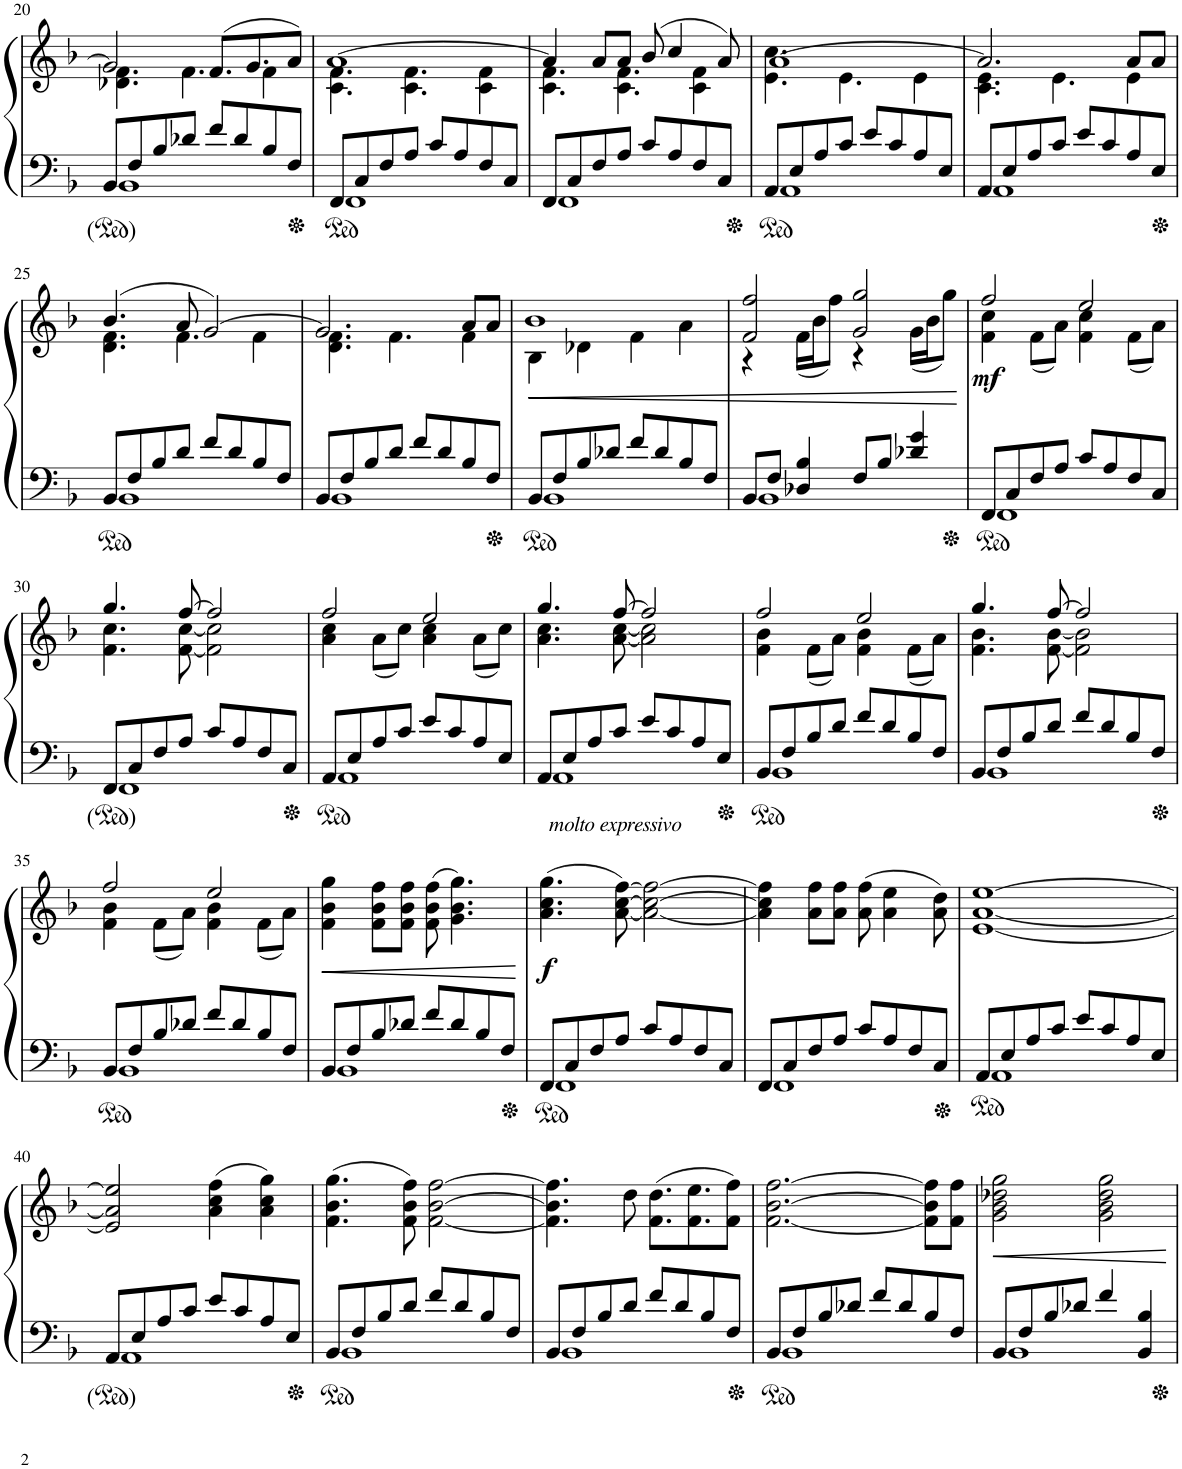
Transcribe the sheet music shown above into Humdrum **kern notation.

**kern	**kern	**dynam
*part1	*part1	*part1
*staff2	*staff1	*staff1/2
*I"Piano	*	*
*I'Pno.	*	*
!!LO:PB:g=z
*clefF4	*clefG2	*
*k[b-]	*k[b-]	*
*M4/4	*M4/4	*
*met(c)	*met(c)	*
=20	=20	=20
*^	*^	*
8BB-/L	1BB-	2g/]	4.d-X\ 4.f\	.
8F/	.	.	.	.
8B-/	.	.	.	.
8d-X/J	.	.	4.f\	.
8f/L	.	(8.f/L	.	.
8d-/	.	.	.	.
.	.	8.g/	.	.
8B-/	.	.	4f\	.
8F/J	.	8a/J)	.	.
=21	=21	=21	=21	=21
8FF/L	1FF	[1a	4.c\ 4.f\	.
8C/	.	.	.	.
8F/	.	.	.	.
8A/J	.	.	4.c\ 4.f\	.
8c/L	.	.	.	.
8A/	.	.	.	.
8F/	.	.	4c\ 4f\	.
8C/J	.	.	.	.
=22	=22	=22	=22	=22
8FF/L	1FF	4a/]	4.c\ 4.f\	.
8C/	.	.	.	.
8F/	.	8a/L	.	.
8A/J	.	8a/J	4.c\ 4.f\	.
8c/L	.	(8b-/	.	.
8A/	.	4cc/	.	.
8F/	.	.	4c\ 4f\	.
8C/J	.	8a/)	.	.
=23	=23	=23	=23	=23
8AA/L	1AA	[1a	4.e\ 4.cc\	.
8E/	.	.	.	.
8A/	.	.	.	.
8c/J	.	.	4.e\	.
8e/L	.	.	.	.
8c/	.	.	.	.
8A/	.	.	4e\	.
8E/J	.	.	.	.
=24	=24	=24	=24	=24
8AA/L	1AA	2.a/]	4.c\ 4.e\	.
8E/	.	.	.	.
8A/	.	.	.	.
8c/J	.	.	4.e\	.
8e/L	.	.	.	.
8c/	.	.	.	.
8A/	.	8a/L	4e\	.
8E/J	.	8a/J	.	.
!!LO:LB:g=z	!!
=25	=25	=25	=25	=25
8BB-/L	1BB-	(4.b-/	4.d\ 4.f\	.
8F/	.	.	.	.
8B-/	.	.	.	.
8d/J	.	8a/	4.f\	.
8f/L	.	[2g/)	.	.
8d/	.	.	.	.
8B-/	.	.	4f\	.
8F/J	.	.	.	.
=26	=26	=26	=26	=26
8BB-/L	1BB-	2.g/]	4.d\ 4.f\	.
8F/	.	.	.	.
8B-/	.	.	.	.
8d/J	.	.	4.f\	.
8f/L	.	.	.	.
8d/	.	.	.	.
8B-/	.	8a/L	4f\	.
8F/J	.	8a/J	.	.
=27	=27	=27	=27	=27
!	!	!	!	!LO:HP:b
8BB-/L	1BB-	1b-	4B-\	<
8F/	.	.	.	.
8B-/	.	.	4d-X\	.
8d-X/J	.	.	.	.
8f/L	.	.	4f\	.
8d-/	.	.	.	.
8B-/	.	.	4a\	.
8F/J	.	.	.	.
=28	=28	=28	=28	=28
8BB-/L	1BB-	2f/ 2ff/	4r	.
8F/J	.	.	.	.
4D-X/ 4B-/	.	.	(16f\LL	.
.	.	.	16b-\J	.
.	.	.	8ff\J)	.
8F/L	.	2g/ 2gg/	4r	.
8B-/J	.	.	.	.
4d-X/ 4g/	.	.	(16g\LL	.
.	.	.	16b-\J	.
.	.	.	8gg\J)	.
*v	*v	*	*	*
*	*v	*v	*
.	.	[
=29	=29	=29
*^	*^	*
!	!	!	!	!LO:DY:b
8FF/L	1FF	2ff/	4f\ 4cc\	mf
8C/	.	.	.	.
8F/	.	.	(8f\L	.
8A/J	.	.	8a\J)	.
8c/L	.	2ee/	4f\ 4cc\	.
8A/	.	.	.	.
8F/	.	.	(8f\L	.
8C/J	.	.	8a\J)	.
!!LO:LB:g=z	!!
=30	=30	=30	=30	=30
8FF/L	1FF	4.gg/	4.f\ 4.cc\	.
8C/	.	.	.	.
8F/	.	.	.	.
8A/J	.	[8ff/	[8f\ [8cc\	.
8c/L	.	2ff/]	2f\] 2cc\]	.
8A/	.	.	.	.
8F/	.	.	.	.
8C/J	.	.	.	.
=31	=31	=31	=31	=31
8AA/L	1AA	2ff/	4a\ 4cc\	.
8E/	.	.	.	.
8A/	.	.	(8a\L	.
8c/J	.	.	8cc\J)	.
8e/L	.	2ee/	4a\ 4cc\	.
8c/	.	.	.	.
8A/	.	.	(8a\L	.
8E/J	.	.	8cc\J)	.
=32	=32	=32	=32	=32
8AA/L	1AA	4.gg/	4.a\ 4.cc\	.
8E/	.	.	.	.
8A/	.	.	.	.
8c/J	.	[8ff/	[8a\ [8cc\	.
8e/L	.	2ff/]	2a\] 2cc\]	.
8c/	.	.	.	.
8A/	.	.	.	.
8E/J	.	.	.	.
=33	=33	=33	=33	=33
8BB-/L	1BB-	2ff/	4f\ 4b-\	.
8F/	.	.	.	.
8B-/	.	.	(8f\L	.
8d/J	.	.	8a\J)	.
8f/L	.	2ee/	4f\ 4b-\	.
8d/	.	.	.	.
8B-/	.	.	(8f\L	.
8F/J	.	.	8a\J)	.
=34	=34	=34	=34	=34
8BB-/L	1BB-	4.gg/	4.f\ 4.b-\	.
8F/	.	.	.	.
8B-/	.	.	.	.
8d/J	.	[8ff/	[8f\ [8b-\	.
8f/L	.	2ff/]	2f\] 2b-\]	.
8d/	.	.	.	.
8B-/	.	.	.	.
8F/J	.	.	.	.
!!LO:LB:g=z	!!
=35	=35	=35	=35	=35
8BB-/L	1BB-	2ff/	4f\ 4b-\	.
8F/	.	.	.	.
8B-/	.	.	(8f\L	.
8d-X/J	.	.	8a\J)	.
8f/L	.	2ee/	4f\ 4b-\	.
8d-/	.	.	.	.
8B-/	.	.	(8f\L	.
8F/J	.	.	8a\J)	.
=36	=36	=36	=36	=36
!	!	!	!	!LO:HP:b
*	*	*v	*v	*
8BB-/L	1BB-	4f\ 4b-\ 4gg\	<
8F/	.	.	.
8B-/	.	8f\ 8b-\ 8ff\L	.
8d-X/J	.	8f\ 8b-\ 8ff\J	.
8f/L	.	(8f\ 8b-\ 8ff\	.
8d-/	.	4.g\ 4.b-\ 4.gg\)	.
8B-/	.	.	.
8F/J	.	.	.
*v	*v	*	*
.	.	[
=37	=37	=37
*^	*	*
!	!	!LO:TX:a:i:t=molto expressivo	!
!	!	!	!LO:DY:b
8FF/L	1FF	(4.a\ 4.cc\ 4.gg\	f
8C/	.	.	.
8F/	.	.	.
8A/J	.	[8a\ [8cc\ [8ff\)	.
8c/L	.	2a\_ 2cc\_ 2ff\_	.
8A/	.	.	.
8F/	.	.	.
8C/J	.	.	.
=38	=38	=38	=38
8FF/L	1FF	4a\] 4cc\] 4ff\]	.
8C/	.	.	.
8F/	.	8a\ 8ff\L	.
8A/J	.	8a\ 8ff\J	.
8c/L	.	(8a\ 8ff\	.
8A/	.	4a\ 4ee\	.
8F/	.	.	.
8C/J	.	8a\ 8dd\)	.
=39	=39	=39	=39
8AA/L	1AA	[1e [1a [1ee	.
8E/	.	.	.
8A/	.	.	.
8c/J	.	.	.
8e/L	.	.	.
8c/	.	.	.
8A/	.	.	.
8E/J	.	.	.
!!LO:LB:g=z
=40	=40	=40	=40
8AA/L	1AA	2e/] 2a/] 2ee/]	.
8E/	.	.	.
8A/	.	.	.
8c/J	.	.	.
8e/L	.	(4a\ 4cc\ 4ff\	.
8c/	.	.	.
8A/	.	4a\ 4cc\ 4gg\)	.
8E/J	.	.	.
=41	=41	=41	=41
8BB-/L	1BB-	(4.f\ 4.b-\ 4.gg\	.
8F/	.	.	.
8B-/	.	.	.
8d/J	.	8f\ 8b-\ 8ff\)	.
8f/L	.	[2f\ [2b-\ [2ff\	.
8d/	.	.	.
8B-/	.	.	.
8F/J	.	.	.
=42	=42	=42	=42
8BB-/L	1BB-	4.f\] 4.b-\] 4.ff\]	.
8F/	.	.	.
8B-/	.	.	.
8d/J	.	8dd\	.
8f/L	.	(8.f\ 8.dd\L	.
8d/	.	.	.
.	.	8.f\ 8.ee\	.
8B-/	.	.	.
8F/J	.	8f\ 8ff\J)	.
=43	=43	=43	=43
8BB-/L	1BB-	[2.f\ [2.b-\ [2.ff\	.
8F/	.	.	.
8B-/	.	.	.
8d-X/J	.	.	.
8f/L	.	.	.
8d-/	.	.	.
8B-/	.	8f\] 8b-\] 8ff\]L	.
8F/J	.	8f\ 8ff\J	.
=44	=44	=44	=44
!	!	!	!LO:HP:b
8BB-/L	1BB-	2g\ 2b-\ 2dd-X\ 2gg\	<
8F/	.	.	.
8B-/	.	.	.
8d-X/J	.	.	.
4f/	.	2g\ 2b-\ 2dd-\ 2gg\	.
4BB-/ 4B-/	.	.	.
*v	*v	*	*
.	.	[
=	=	=
*-	*-	*-
